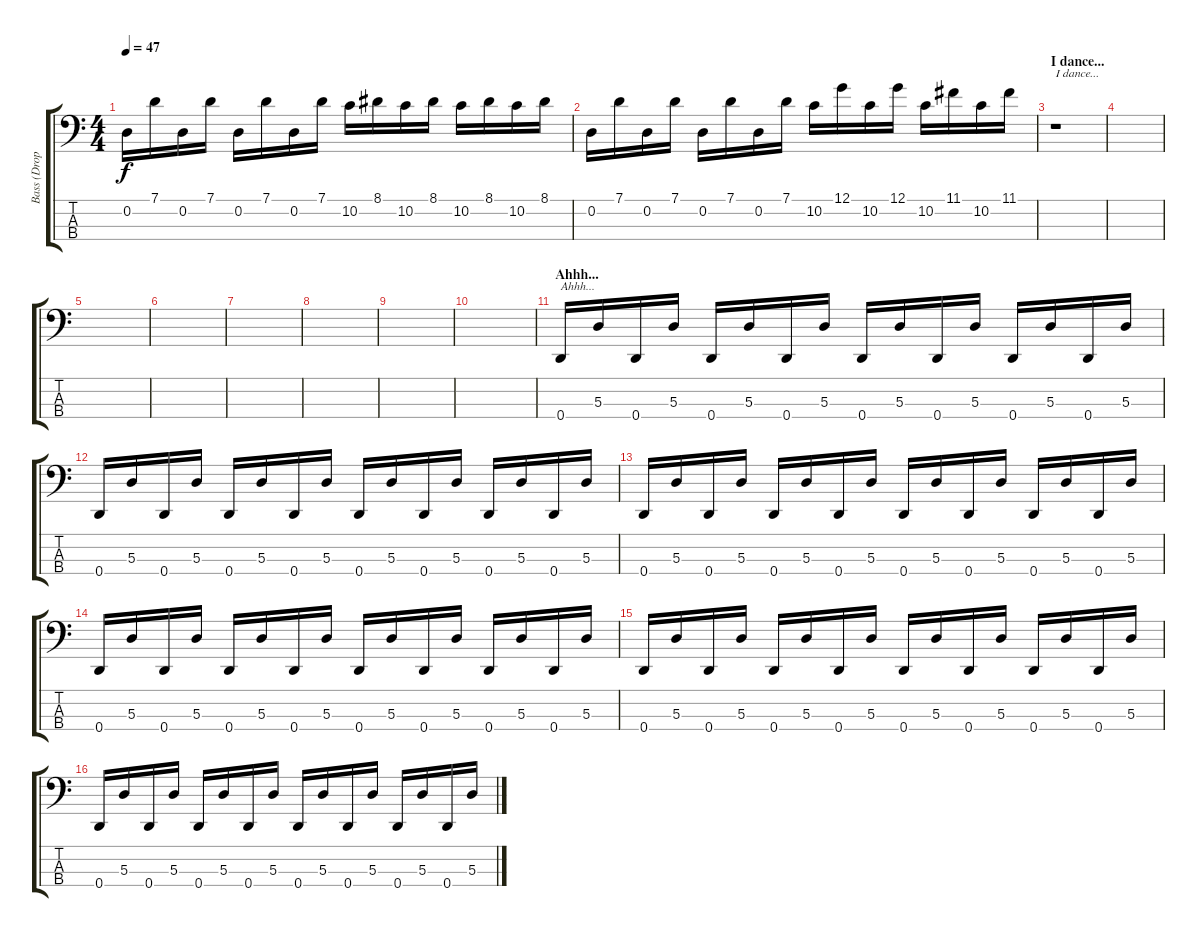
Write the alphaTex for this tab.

\track ("Bass (Dropped D)" "Bass (Drop") {instrument electricbassfinger}
\staff {score tabs}
\tuning (G2 D2 A1 D1) {hide}
\ts (4 4)
\tempo 47
\clef f4
\ks c
0.2.16{dy f} 7.1.16 0.2.16 7.1.16 0.2.16 7.1.16 0.2.16 7.1.16 10.2.16 8.1.16 10.2.16 8.1.16 10.2.16 8.1.16 10.2.16 8.1.16 |
0.2.16 7.1.16 0.2.16 7.1.16 0.2.16 7.1.16 0.2.16 7.1.16 10.2.16 12.1.16 10.2.16 12.1.16 10.2.16 11.1.16 10.2.16 11.1.16 |
\section ("" "I dance...")
r.1{txt "I dance..."} |
|
|
|
|
|
|
|
\section ("" "Ahhh...")
0.4.16{txt "Ahhh..."} 5.3.16 0.4.16 5.3.16 0.4.16 5.3.16 0.4.16 5.3.16 0.4.16 5.3.16 0.4.16 5.3.16 0.4.16 5.3.16 0.4.16 5.3.16 |
0.4.16 5.3.16 0.4.16 5.3.16 0.4.16 5.3.16 0.4.16 5.3.16 0.4.16 5.3.16 0.4.16 5.3.16 0.4.16 5.3.16 0.4.16 5.3.16 |
0.4.16 5.3.16 0.4.16 5.3.16 0.4.16 5.3.16 0.4.16 5.3.16 0.4.16 5.3.16 0.4.16 5.3.16 0.4.16 5.3.16 0.4.16 5.3.16 |
0.4.16 5.3.16 0.4.16 5.3.16 0.4.16 5.3.16 0.4.16 5.3.16 0.4.16 5.3.16 0.4.16 5.3.16 0.4.16 5.3.16 0.4.16 5.3.16 |
0.4.16 5.3.16 0.4.16 5.3.16 0.4.16 5.3.16 0.4.16 5.3.16 0.4.16 5.3.16 0.4.16 5.3.16 0.4.16 5.3.16 0.4.16 5.3.16 |
0.4.16 5.3.16 0.4.16 5.3.16 0.4.16 5.3.16 0.4.16 5.3.16 0.4.16 5.3.16 0.4.16 5.3.16 0.4.16 5.3.16 0.4.16 5.3.16
